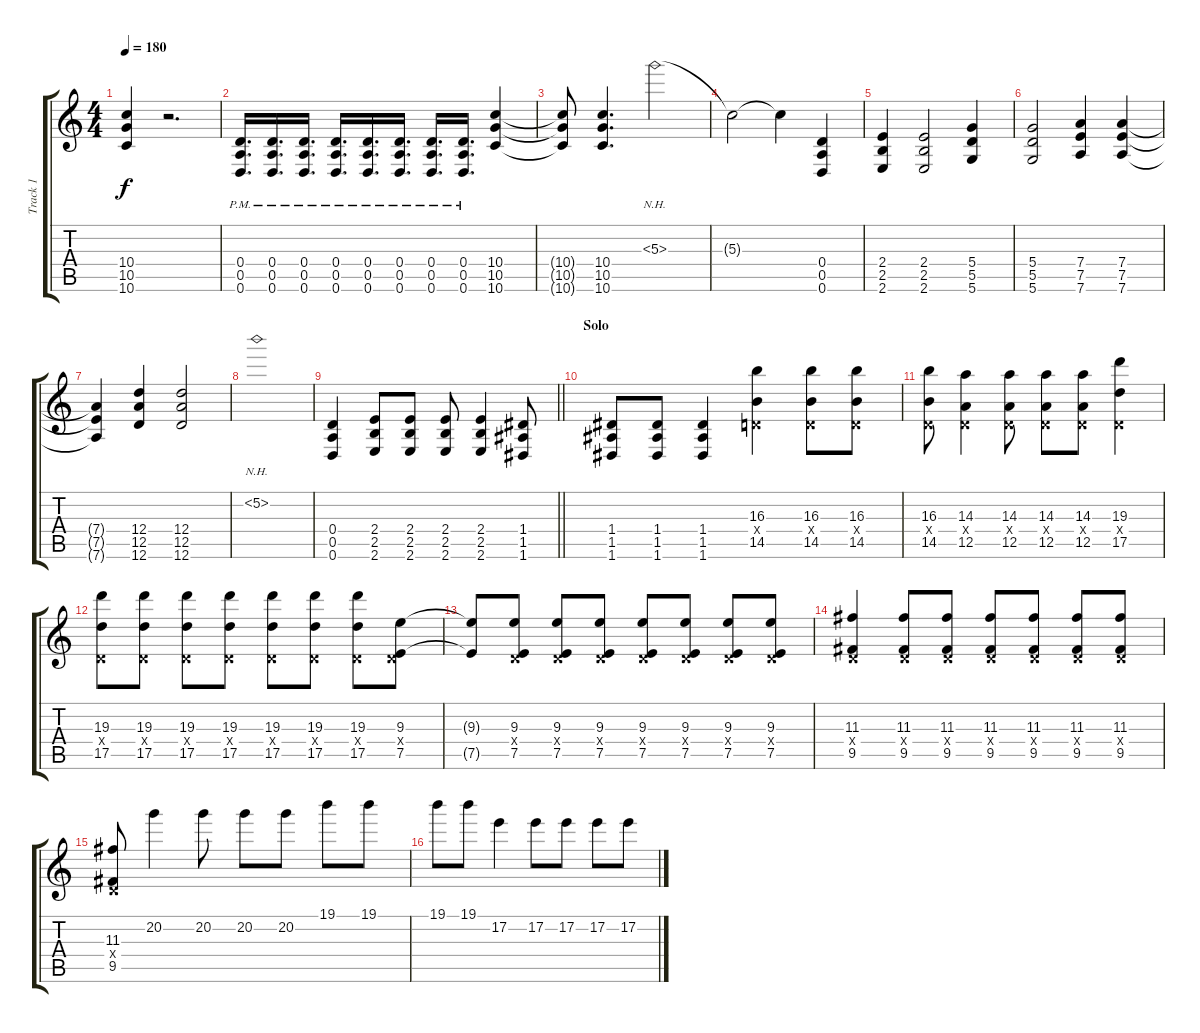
\track ("Track 1" "Track 1") {instrument distortionguitar}
\staff {score tabs}
\tuning (E4 B3 G3 D3 A2 D2) {hide}
\ts (4 4)
\tempo 180
\clef g2
\ks c
(10.4{t} 10.5{t} 10.6{t}).4{dy f} r.2{d} |
(0.4{pm} 0.5{pm} 0.6{pm}).16{d} (0.4{pm} 0.5{pm} 0.6{pm}).16{d} (0.4{pm} 0.5{pm} 0.6{pm}).16{d} (0.4{pm} 0.5{pm} 0.6{pm}).16{d} (0.4{pm} 0.5{pm} 0.6{pm}).16{d} (0.4{pm} 0.5{pm} 0.6{pm}).16{d} (0.4{pm} 0.5{pm} 0.6{pm}).16{d} (0.4{pm} 0.5{pm} 0.6{pm}).16{d} (10.4 10.5 10.6).4 |
(10.4{t} 10.5{t} 10.6{t}).8 (10.4 10.5 10.6).4{d} 5.3{nh}.2 |
5.3{t}.2 5.3{t}.4 (0.4 0.5 0.6).4 |
(2.4 2.5 2.6).4 (2.4 2.5 2.6).2 (5.4 5.5 5.6).4 |
(5.4 5.5 5.6).2 (7.4 7.5 7.6).4 (7.4 7.5 7.6).4 |
(7.4{t} 7.5{t} 7.6{t}).4 (12.4 12.5 12.6).4 (12.4 12.5 12.6).2 |
5.2{nh}.1 |
\barLineRight lightlight
(0.4 0.5 0.6).4 (2.4 2.5 2.6).8 (2.4 2.5 2.6).8 (2.4 2.5 2.6).8 (2.4 2.5 2.6).4 (1.4 1.5 1.6).8 |
\section ("" "Solo")
(1.4 1.5 1.6).8 (1.4 1.5 1.6).8 (1.4 1.5 1.6).4 (16.3 0.4{x} 14.5).4 (16.3 0.4{x} 14.5).8 (16.3 0.4{x} 14.5).8 |
(16.3 0.4{x} 14.5).8 (14.3 0.4{x} 12.5).4 (14.3 0.4{x} 12.5).8 (14.3 0.4{x} 12.5).8 (14.3 0.4{x} 12.5).8 (19.3 0.4{x} 17.5).4 |
(19.3 0.4{x} 17.5).8 (19.3 0.4{x} 17.5).8 (19.3 0.4{x} 17.5).8 (19.3 0.4{x} 17.5).8 (19.3 0.4{x} 17.5).8 (19.3 0.4{x} 17.5).8 (19.3 0.4{x} 17.5).8 (9.3 0.4{x} 7.5).8 |
(9.3{t} 7.5{t}).8 (9.3 0.4{x} 7.5).8 (9.3 0.4{x} 7.5).8 (9.3 0.4{x} 7.5).8 (9.3 0.4{x} 7.5).8 (9.3 0.4{x} 7.5).8 (9.3 0.4{x} 7.5).8 (9.3 0.4{x} 7.5).8 |
(11.3 0.4{x} 9.5).4 (11.3 0.4{x} 9.5).8 (11.3 0.4{x} 9.5).8 (11.3 0.4{x} 9.5).8 (11.3 0.4{x} 9.5).8 (11.3 0.4{x} 9.5).8 (11.3 0.4{x} 9.5).8 |
(11.3 0.4{x} 9.5).8 20.2.4 20.2.8 20.2.8 20.2.8 19.1.8 19.1.8 |
19.1.8 19.1.8 17.2.4 17.2.8 17.2.8 17.2.8 17.2.8
